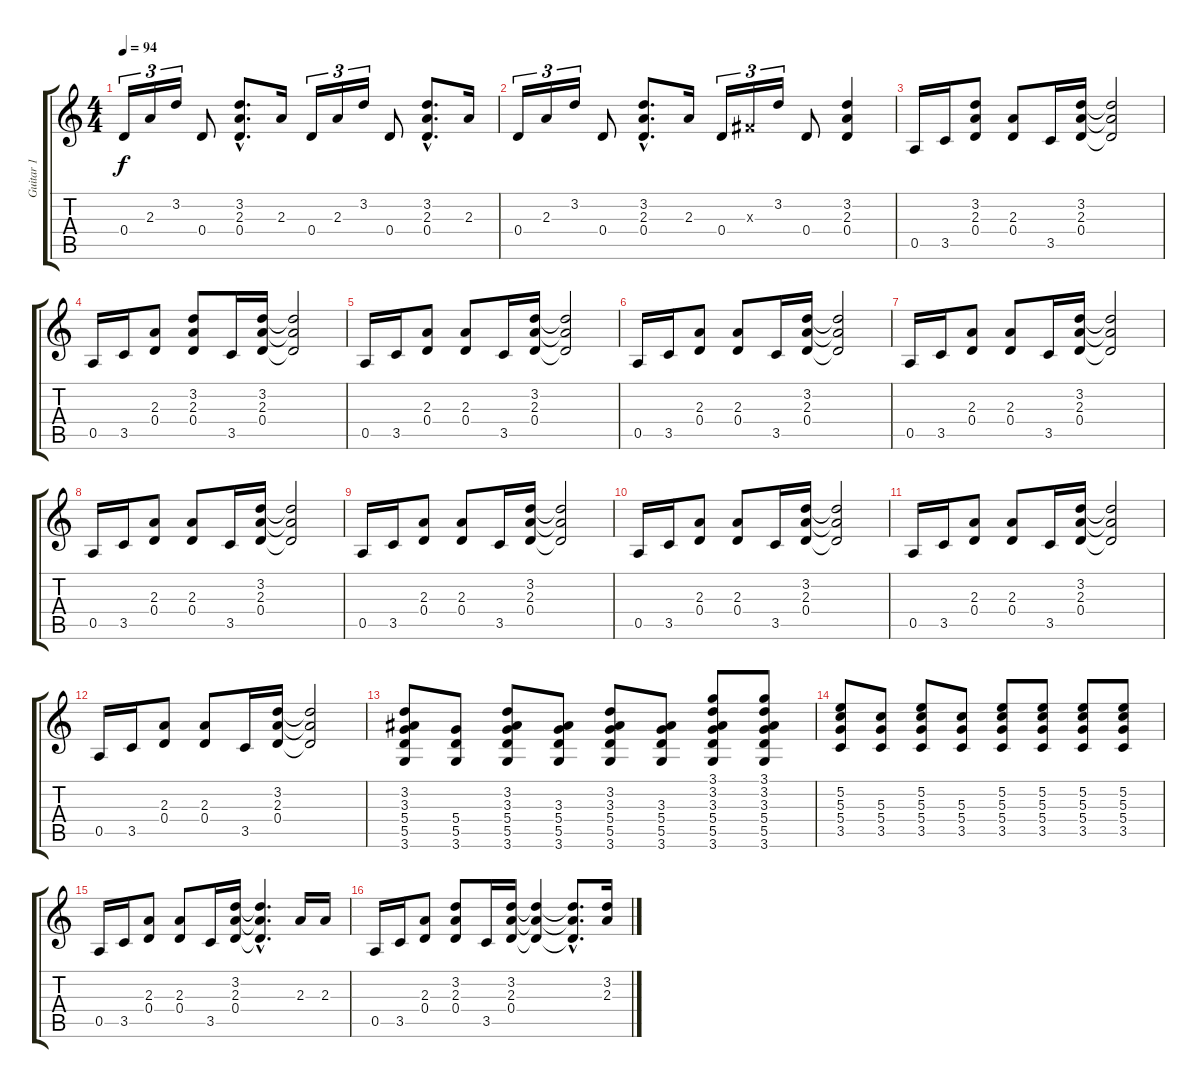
\track ("Guitar 1" "Guitar 1") {instrument acousticguitarsteel}
\staff {score tabs}
\tuning (E4 B3 G3 D3 A2 E2) {hide}
\ts (4 4)
\tempo 94
\clef g2
\ks c
0.4.16{tu (3 2) dy f instrument acousticguitarsteel} 2.3.16{tu (3 2)} 3.2.16{tu (3 2)} 0.4.8 (3.2{hac} 2.3{hac} 0.4{hac}).8{d} 2.3.16 0.4.16{tu (3 2)} 2.3.16{tu (3 2)} 3.2.16{tu (3 2)} 0.4.8 (3.2{hac} 2.3{hac} 0.4{hac}).8{d} 2.3.16 |
0.4.16{tu (3 2)} 2.3.16{tu (3 2)} 3.2.16{tu (3 2)} 0.4.8 (3.2{hac} 2.3{hac} 0.4{hac}).8{d} 2.3.16 0.4.16{tu (3 2)} -1.3{x}.16{tu (3 2)} 3.2.16{tu (3 2)} 0.4.8 (3.2 2.3 0.4).4 |
0.5.16 3.5.16 (3.2 2.3 0.4).8 (2.3 0.4).8 3.5.16 (3.2 2.3 0.4).16 (3.2{t} 2.3{t} 0.4{t}).2 |
0.5.16 3.5.16 (2.3 0.4).8 (3.2 2.3 0.4).8 3.5.16 (3.2 2.3 0.4).16 (3.2{t} 2.3{t} 0.4{t}).2 |
0.5.16 3.5.16 (2.3 0.4).8 (2.3 0.4).8 3.5.16 (3.2 2.3 0.4).16 (3.2{t} 2.3{t} 0.4{t}).2 |
0.5.16 3.5.16 (2.3 0.4).8 (2.3 0.4).8 3.5.16 (3.2 2.3 0.4).16 (3.2{t} 2.3{t} 0.4{t}).2 |
0.5.16 3.5.16 (2.3 0.4).8 (2.3 0.4).8 3.5.16 (3.2 2.3 0.4).16 (3.2{t} 2.3{t} 0.4{t}).2 |
0.5.16 3.5.16 (2.3 0.4).8 (2.3 0.4).8 3.5.16 (3.2 2.3 0.4).16 (3.2{t} 2.3{t} 0.4{t}).2 |
0.5.16 3.5.16 (2.3 0.4).8 (2.3 0.4).8 3.5.16 (3.2 2.3 0.4).16 (3.2{t} 2.3{t} 0.4{t}).2 |
0.5.16 3.5.16 (2.3 0.4).8 (2.3 0.4).8 3.5.16 (3.2 2.3 0.4).16 (3.2{t} 2.3{t} 0.4{t}).2 |
0.5.16 3.5.16 (2.3 0.4).8 (2.3 0.4).8 3.5.16 (3.2 2.3 0.4).16 (3.2{t} 2.3{t} 0.4{t}).2 |
0.5.16 3.5.16 (2.3 0.4).8 (2.3 0.4).8 3.5.16 (3.2 2.3 0.4).16 (3.2{t} 2.3{t} 0.4{t}).2 |
(3.2 3.3 5.4 5.5 3.6).8 (5.4 5.5 3.6).8 (3.2 3.3 5.4 5.5 3.6).8 (3.3 5.4 5.5 3.6).8 (3.2 3.3 5.4 5.5 3.6).8 (3.3 5.4 5.5 3.6).8 (3.1 3.2 3.3 5.4 5.5 3.6).8 (3.1 3.2 3.3 5.4 5.5 3.6).8 |
(5.2 5.3 5.4 3.5).8 (5.3 5.4 3.5).8 (5.2 5.3 5.4 3.5).8 (5.3 5.4 3.5).8 (5.2 5.3 5.4 3.5).8 (5.2 5.3 5.4 3.5).8 (5.2 5.3 5.4 3.5).8 (5.2 5.3 5.4 3.5).8 |
0.5.16 3.5.16 (2.3 0.4).8 (2.3 0.4).8 3.5.16 (3.2 2.3 0.4).16 (3.2{hac t} 2.3{hac t} 0.4{hac t}).4{d} 2.3.16 2.3.16 |
0.5.16 3.5.16 (2.3 0.4).8 (3.2 2.3 0.4).8 3.5.16 (3.2 2.3 0.4).16 (3.2{t} 2.3{t} 0.4{t}).4 (3.2{hac t} 2.3{hac t} 0.4{hac t}).8{d} (3.2 2.3).16
